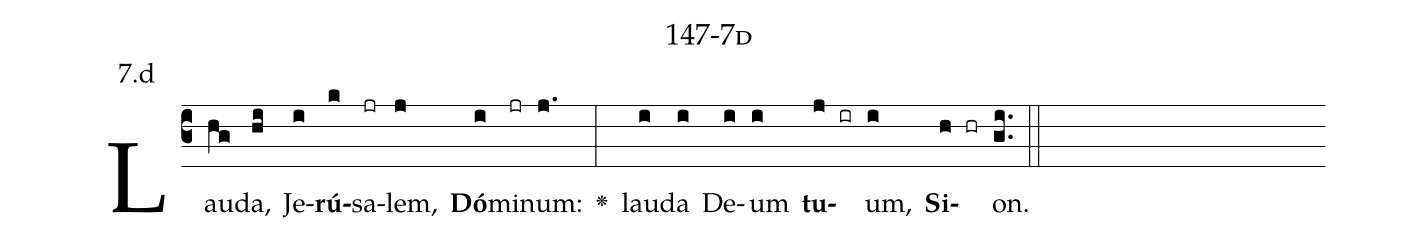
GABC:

name: 147-7d;
annotation: 7.d;
%%
(c3)Lau(hg)da,(hi) Je(i)<b>rú</b>(k)sa(jr)lem,(j) <b>Dó</b>(i)mi(jr)num:(j.) <v>\greheightstar</v>(:) lau(i)da(i) De(i)um(i) <b>tu</b>(j ir)um,(i) <b>Si</b>(h hr)on.(gi..) (::)


%E(i) u(i) o(j) u(i) a(h) e.(gi..) (::)
